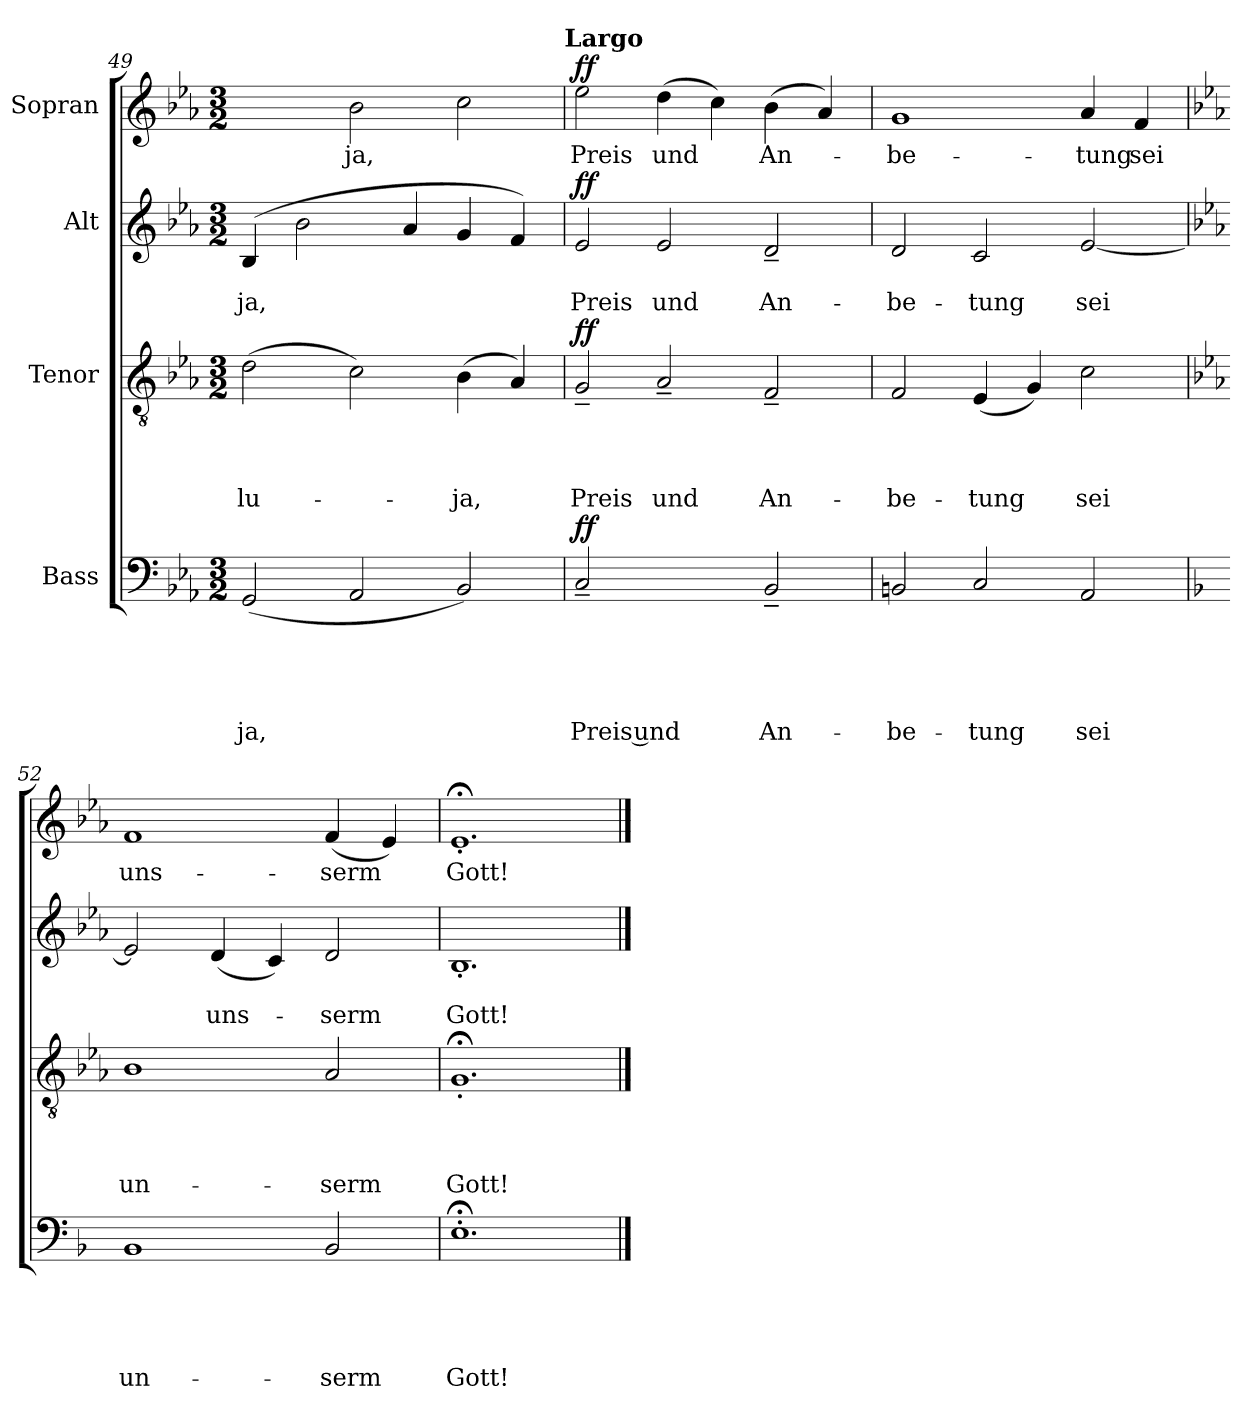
**kern	**text	**text	**text	**text	**text	**dynam	**kern	**text	**text	**text	**text	**dynam	**kern	**text	**text	**dynam	**kern	**text	**dynam
*part4	*part4	*part4	*part4	*part4	*part4	*part4	*part3	*part3	*part3	*part3	*part3	*part3	*part2	*part2	*part2	*part2	*part1	*part1	*part1
*staff4	*staff4	*staff4	*staff4	*staff4	*staff4	*staff4	*staff3	*staff3	*staff3	*staff3	*staff3	*staff3	*staff2	*staff2	*staff2	*staff2	*staff1	*staff1	*staff1
*I"Bass	*	*	*	*	*	*	*I"Tenor	*	*	*	*	*	*I"Alt	*	*	*	*I"Sopran	*	*
!!LO:LB:g=z
*clefF4	*	*	*	*	*	*	*clefGv2	*	*	*	*	*	*clefG2	*	*	*	*clefG2	*	*
*k[b-e-a-]	*	*	*	*	*	*	*k[b-e-a-]	*	*	*	*	*	*k[b-e-a-]	*	*	*	*k[b-e-a-]	*	*
*E-:	*	*	*	*	*	*	*E-:	*	*	*	*	*	*E-:	*	*	*	*E-:	*	*
*M3/2	*	*	*	*	*	*	*M3/2	*	*	*	*	*	*M3/2	*	*	*	*M3/2	*	*
=49	=49	=49	=49	=49	=49	=49	=49	=49	=49	=49	=49	=49	=49	=49	=49	=49	=49	=49	=49
!	!	!	!	!	!LO:LY:b	!	!	!	!	!	!LO:LY:b	!	!	!	!LO:LY:b	!	!	!	!
(<2GG/	.	.	.	.	-ja,	.	(>2d\	.	.	.	lu-	.	(4B-/	.	-ja,	.	2ryy	.	.
.	.	.	.	.	.	.	.	.	.	.	.	.	2b-\	.	.	.	.	.	.
!	!	!	!	!	!	!	!	!	!	!	!	!	!	!	!	!	!	!LO:LY:b	!
2AA-/	.	.	.	.	.	.	2c\)	.	.	.	.	.	.	.	.	.	2b-\	-ja,	.
.	.	.	.	.	.	.	.	.	.	.	.	.	4a-/	.	.	.	.	.	.
!	!	!	!	!	!	!	!	!	!	!	!LO:LY:b	!	!	!	!	!	!	!	!
2BB-/)	.	.	.	.	.	.	(>4B-\	.	.	.	-ja,	.	4g/	.	.	.	2cc\	.	.
.	.	.	.	.	.	.	4A-/)	.	.	.	.	.	4f/)	.	.	.	.	.	.
!	!	!	!	!	!	!	!	!	!	!	!	!	!	!	!	!	!LO:TX:a:B:t=Largo	!	!
=50	=50	=50	=50	=50	=50	=50	=50	=50	=50	=50	=50	=50	=50	=50	=50	=50	=50	=50	=50
!	!	!	!	!	!LO:LY:b	!LO:DY:a	!	!	!	!	!LO:LY:b	!LO:DY:a	!	!	!LO:LY:b	!LO:DY:a	!	!LO:LY:b	!LO:DY:a
2C~</	.	.	.	.	Preis und	ff	2G~</	.	.	.	Preis	ff	2e-/	.	Preis	ff	2ee-\	Preis	ff
!	!	!	!	!	!	!	!	!	!	!	!LO:LY:b	!	!	!	!LO:LY:b	!	!	!LO:LY:b	!
2ryy	.	.	.	.	.	.	2A-~</	.	.	.	und	.	2e-/	.	und	.	(>4dd\	und	.
.	.	.	.	.	.	.	.	.	.	.	.	.	.	.	.	.	4cc\)	.	.
!	!	!	!	!	!LO:LY:b	!	!	!	!	!	!LO:LY:b	!	!	!	!LO:LY:b	!	!	!LO:LY:b	!
2BB-~</	.	.	.	.	An-	.	2F~</	.	.	.	An-	.	2d~</	.	An-	.	(>4b-\	An-	.
.	.	.	.	.	.	.	.	.	.	.	.	.	.	.	.	.	4a-/)	.	.
=51	=51	=51	=51	=51	=51	=51	=51	=51	=51	=51	=51	=51	=51	=51	=51	=51	=51	=51	=51
!	!	!	!	!	!LO:LY:b	!	!	!	!	!	!LO:LY:b	!	!	!	!LO:LY:b	!	!	!LO:LY:b	!
2BBn/	.	.	.	.	-be-	.	2F/	.	.	.	-be-	.	2d/	.	-be-	.	1g	-be-	.
!	!	!	!	!	!LO:LY:b	!	!	!	!	!	!LO:LY:b	!	!	!	!LO:LY:b	!	!	!	!
2C/	.	.	.	.	-tung	.	(<4E-/	.	.	.	-tung	.	2c/	.	-tung	.	.	.	.
.	.	.	.	.	.	.	4G/)	.	.	.	.	.	.	.	.	.	.	.	.
!	!	!	!	!	!LO:LY:b	!	!	!	!	!	!LO:LY:b	!	!	!	!LO:LY:b	!	!	!LO:LY:b	!
2AA-/	.	.	.	.	sei	.	2c\	.	.	.	sei	.	[<2e-/	.	sei	.	4a-/	-tung	.
!	!	!	!	!	!	!	!	!	!	!	!	!	!	!	!	!	!	!LO:LY:b	!
.	.	.	.	.	.	.	.	.	.	.	.	.	.	.	.	.	4f/	sei	.
=52	=52	=52	=52	=52	=52	=52	=52	=52	=52	=52	=52	=52	=52	=52	=52	=52	=52	=52	=52
*k[b-]	*	*	*	*	*	*	*	*	*	*	*	*	*	*	*	*	*	*	*
*F:	*	*	*	*	*	*	*	*	*	*	*	*	*	*	*	*	*	*	*
!	!	!	!	!	!LO:LY:b	!	!	!	!	!	!LO:LY:b	!	!	!	!	!	!	!LO:LY:b	!
1BB-	.	.	.	.	un-	.	1B-	.	.	.	un-	.	2e-/]	.	.	.	1f	uns-	.
!	!	!	!	!	!	!	!	!	!	!	!	!	!	!	!LO:LY:b	!	!	!	!
.	.	.	.	.	.	.	.	.	.	.	.	.	(<4d/	.	uns-	.	.	.	.
.	.	.	.	.	.	.	.	.	.	.	.	.	4c/)	.	.	.	.	.	.
!	!	!	!	!	!LO:LY:b	!	!	!	!	!	!LO:LY:b	!	!	!	!LO:LY:b	!	!	!LO:LY:b	!
2BB-/	.	.	.	.	-serm	.	2A-/	.	.	.	-serm	.	2d/	.	-serm	.	(<4f/	-serm	.
.	.	.	.	.	.	.	.	.	.	.	.	.	.	.	.	.	4e-/)	.	.
=53	=53	=53	=53	=53	=53	=53	=53	=53	=53	=53	=53	=53	=53	=53	=53	=53	=53	=53	=53
!	!	!	!	!	!LO:LY:b	!	!	!	!	!	!LO:LY:b	!	!	!	!LO:LY:b	!	!	!LO:LY:b	!
1.E;<'>	.	.	.	.	Gott!	.	1.G;'<	.	.	.	Gott!	.	1.B-'<	.	Gott!	.	1.e-;'<	Gott!	.
==	==	==	==	==	==	==	==	==	==	==	==	==	==	==	==	==	==	==	==
*-	*-	*-	*-	*-	*-	*-	*-	*-	*-	*-	*-	*-	*-	*-	*-	*-	*-	*-	*-
